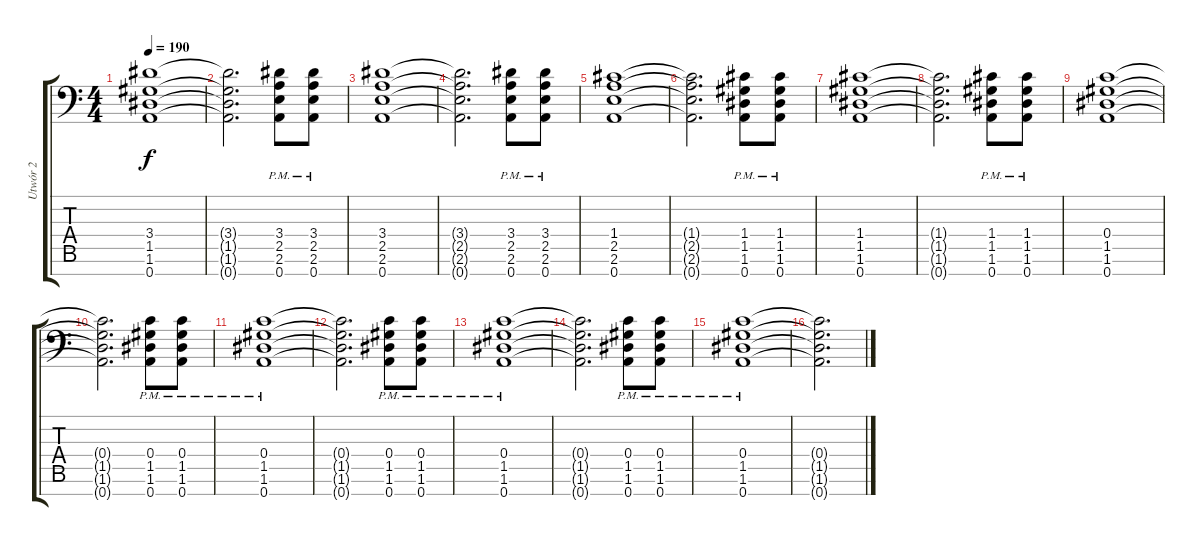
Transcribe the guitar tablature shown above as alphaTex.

\track ("Utwór 2" "Utwór 2") {instrument overdrivenguitar}
\staff {score tabs}
\tuning (D4 A3 F3 C3 G2 D2 A1) {hide}
\ts (4 4)
\tempo 190
\clef f4
\ks c
(3.4 1.5 1.6 0.7).1{dy f} |
(3.4{t} 1.5{t} 1.6{t} 0.7{t}).2{d} (3.4 2.5{pm} 2.6{pm} 0.7{pm}).8 (3.4 2.5{pm} 2.6{pm} 0.7{pm}).8 |
(3.4 2.5 2.6 0.7).1 |
(3.4{t} 2.5{t} 2.6{t} 0.7{t}).2{d} (3.4 2.5{pm} 2.6{pm} 0.7{pm}).8 (3.4 2.5{pm} 2.6{pm} 0.7{pm}).8 |
(1.4 2.5 2.6 0.7).1 |
(1.4{t} 2.5{t} 2.6{t} 0.7{t}).2{d} (1.4 1.5{pm} 1.6{pm} 0.7{pm}).8 (1.4 1.5{pm} 1.6{pm} 0.7{pm}).8 |
(1.4 1.5 1.6 0.7).1 |
(1.4{t} 1.5{t} 1.6{t} 0.7{t}).2{d} (1.4 1.5{pm} 1.6{pm} 0.7{pm}).8 (1.4 1.5{pm} 1.6{pm} 0.7{pm}).8 |
(0.4 1.5 1.6 0.7).1 |
(0.4{t} 1.5{t} 1.6{t} 0.7{t}).2{d} (0.4{pm} 1.5{pm} 1.6{pm} 0.7{pm}).8 (0.4{pm} 1.5{pm} 1.6{pm} 0.7{pm}).8 |
(0.4{pm} 1.5{pm} 1.6{pm} 0.7{pm}).1 |
(0.4{t} 1.5{t} 1.6{t} 0.7{t}).2{d} (0.4{pm} 1.5{pm} 1.6{pm} 0.7{pm}).8 (0.4{pm} 1.5{pm} 1.6{pm} 0.7{pm}).8 |
(0.4{pm} 1.5{pm} 1.6{pm} 0.7{pm}).1 |
(0.4{t} 1.5{t} 1.6{t} 0.7{t}).2{d} (0.4{pm} 1.5{pm} 1.6{pm} 0.7{pm}).8 (0.4{pm} 1.5{pm} 1.6{pm} 0.7{pm}).8 |
(0.4{pm} 1.5{pm} 1.6{pm} 0.7{pm}).1 |
(0.4{t} 1.5{t} 1.6{t} 0.7{t}).2{d}
